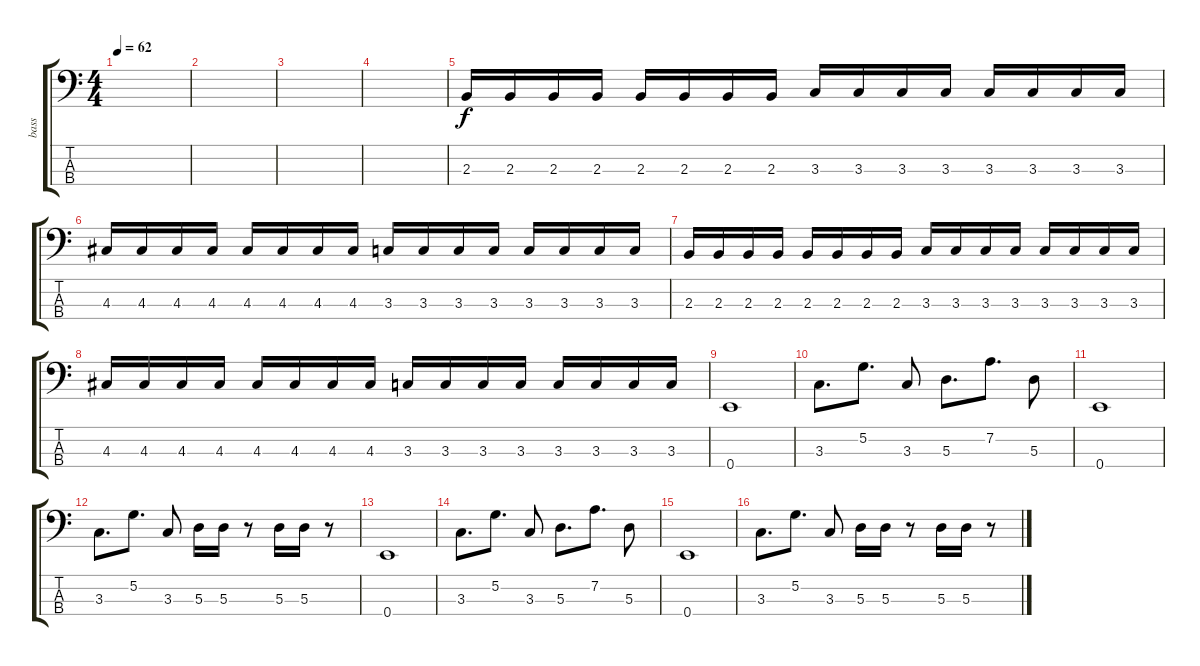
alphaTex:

\track ("bass" "bass") {instrument electricbassfinger}
\staff {score tabs}
\tuning (G2 D2 A1 E1) {hide}
\ts (4 4)
\tempo 62
\clef f4
\ks c
|
|
|
|
2.3.16{txt ""} 2.3.16 2.3.16 2.3.16 2.3.16 2.3.16 2.3.16 2.3.16 3.3.16 3.3.16 3.3.16 3.3.16 3.3.16 3.3.16 3.3.16 3.3.16 |
4.3.16 4.3.16 4.3.16 4.3.16 4.3.16 4.3.16 4.3.16 4.3.16 3.3.16 3.3.16 3.3.16 3.3.16 3.3.16 3.3.16 3.3.16 3.3.16 |
2.3.16 2.3.16 2.3.16 2.3.16 2.3.16 2.3.16 2.3.16 2.3.16 3.3.16 3.3.16 3.3.16 3.3.16 3.3.16 3.3.16 3.3.16 3.3.16 |
4.3.16 4.3.16 4.3.16 4.3.16 4.3.16 4.3.16 4.3.16 4.3.16 3.3.16 3.3.16 3.3.16 3.3.16 3.3.16 3.3.16 3.3.16 3.3.16 |
0.4.1 |
3.3.8{d} 5.2.8{d} 3.3.8 5.3.8{d} 7.2.8{d} 5.3.8 |
0.4.1 |
3.3.8{d} 5.2.8{d} 3.3.8 5.3.16 5.3.16 r.8 5.3.16 5.3.16 r.8 |
0.4.1 |
3.3.8{d} 5.2.8{d txt ""} 3.3.8 5.3.8{d} 7.2.8{d} 5.3.8 |
0.4.1 |
3.3.8{d} 5.2.8{d} 3.3.8 5.3.16 5.3.16 r.8 5.3.16 5.3.16 r.8
